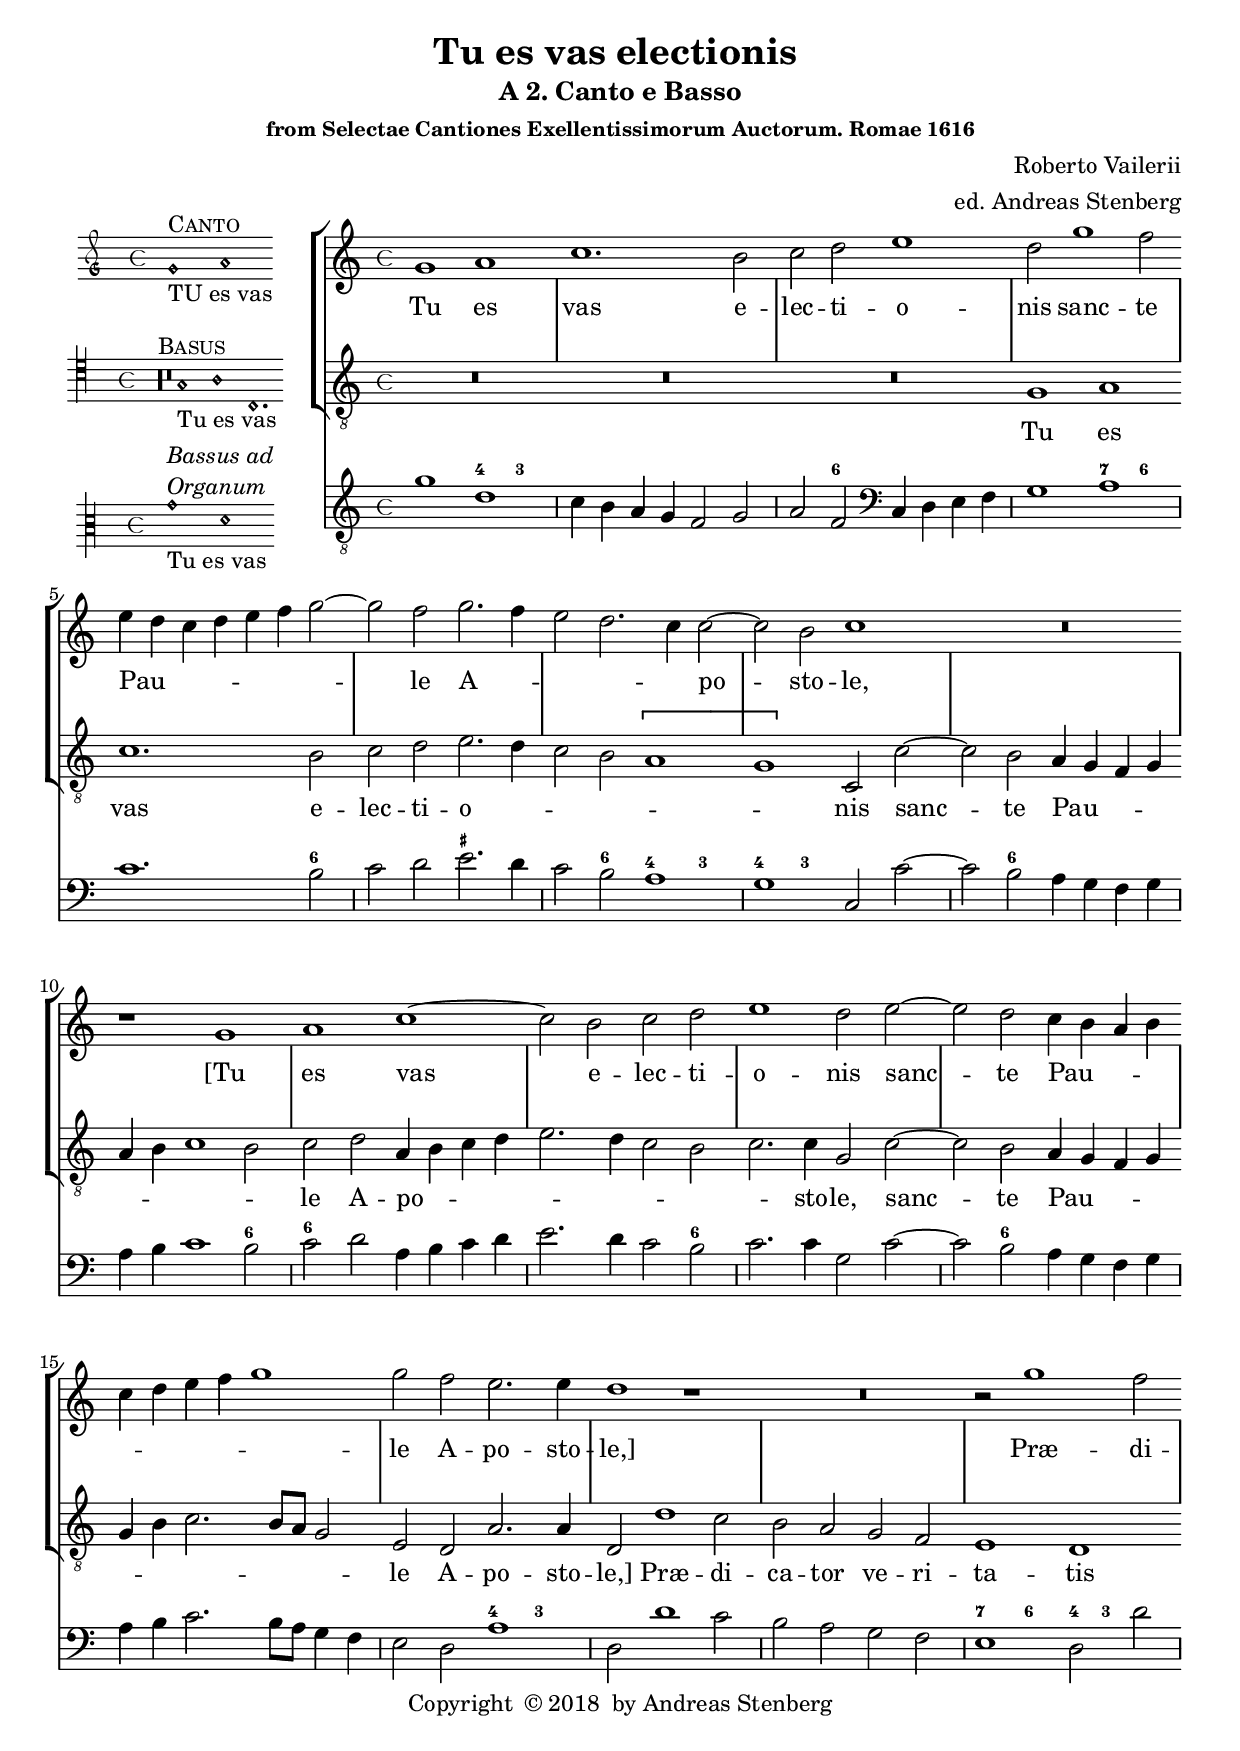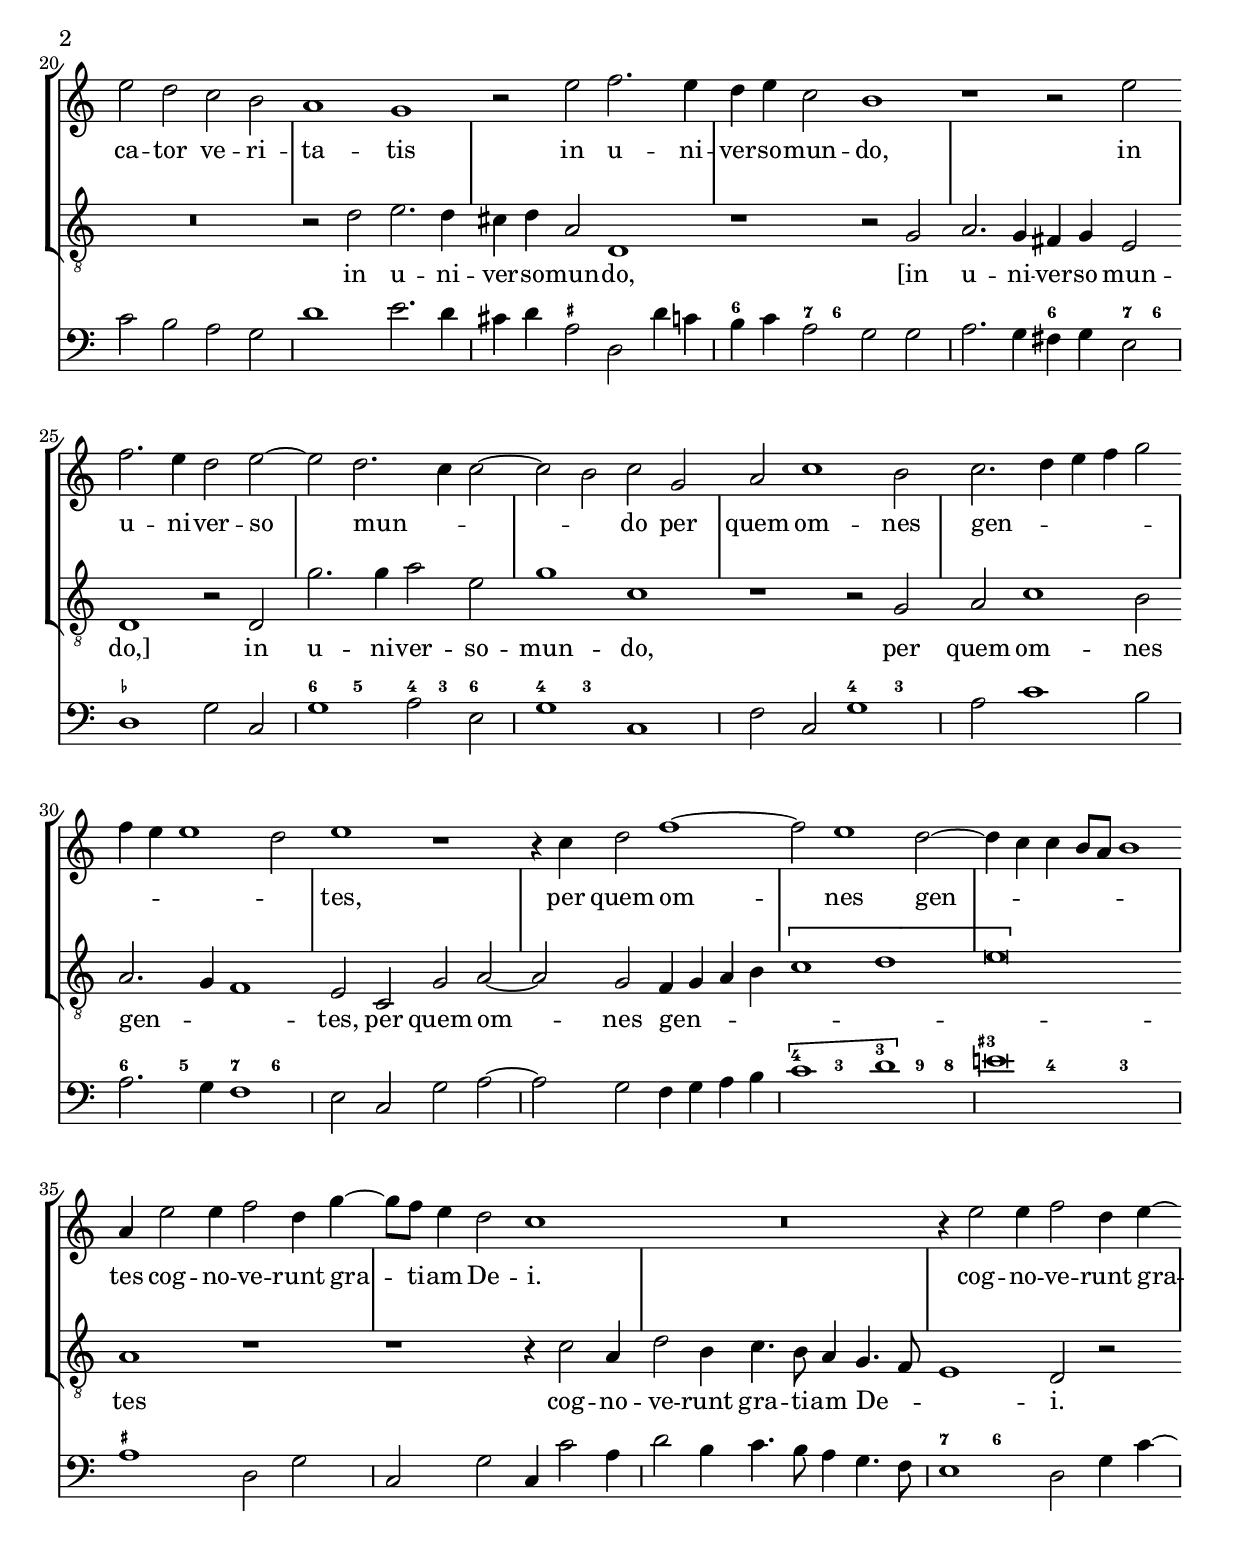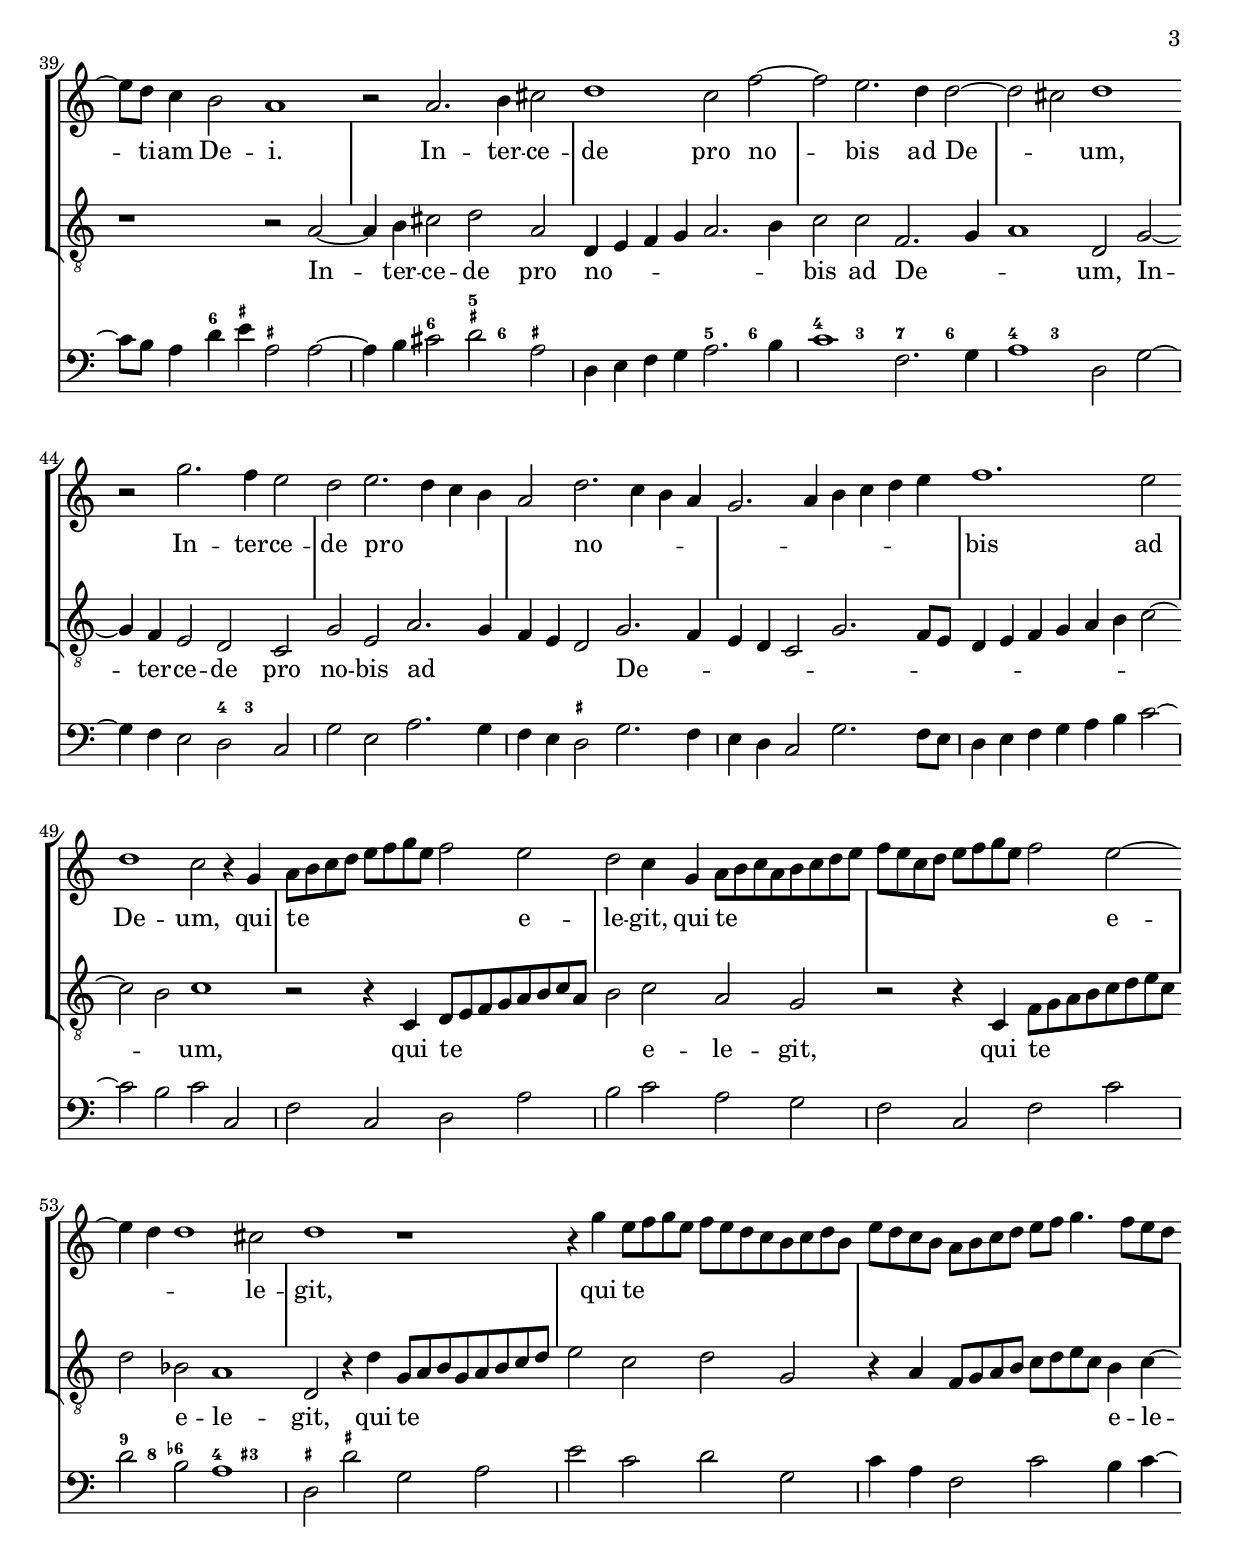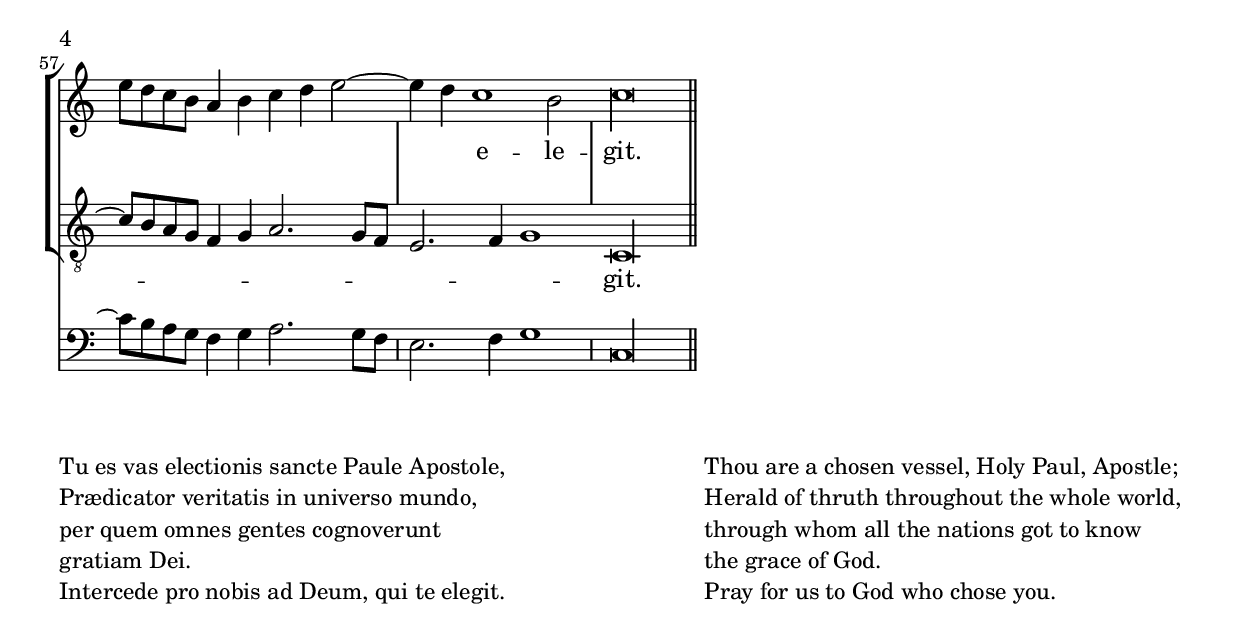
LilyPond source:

\version "2.18.0"
\include "deutsch.ly"
#(append! supported-clefs '(("mensural-f3" . ("clefs.mensural.f" 0 0))))
ficta = \once \set suggestAccidentals =##t
\header {
  title = \markup {
    \center-column {
      "Tu es vas electionis "
      %      "Wann er zu nacht"
      %      \vspace #0.5
    }
  }
  subtitle = "A 2. Canto e Basso"
  subsubtitle = "from Selectae Cantiones Exellentissimorum Auctorum. Romae 1616"
  composer = "Roberto Vailerii"
  arranger = "ed. Andreas Stenberg"
  poet = ""
  meter =""
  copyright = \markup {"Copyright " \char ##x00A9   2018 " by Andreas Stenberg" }
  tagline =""
}
global = {
  \override Staff.TimeSignature.style = #'mensural
  \key c \major
}
%% PDF p.10
sopMusic = \relative c'' {

  \set Score.tempoHideNote = ##t
  \tempo 1 = 72
  \time 4/4
  \set Timing.measureLength = #(ly:make-moment 4/2)
   \set Timing.defaultBarType = "|"
  \override Staff.BarLine.transparent = ##t
  g1 a1
  c1. h2
  c2 d2 e1
  d2 g1 f2
  e4( d4 c4 d4 e4 f4 g2~
  g2) f2 g2.( f4			%% end of first line in orig
  e2 d2. c4) c2~
  c2 h2 c1
  R\breve
  r1 g1
  a1 c1~
  c2 h2 c2 d2
  e1 d2 e2~
  e2 d2 c4( h4 a4 h4			%% end of second line.
  c4 d4 e4 f4 g1)
  g2 f2 e2. e4
  d1 r1
  R\breve
  r2 g1 f2
  e2 d2 c2 h2
  a1 g1
  r2 e'2 f2. e4				%% end of third line
  d4 e4 c2 h1
  r1 r2 e2
  f2. e4 d2 e2~
  e2 d2.( c4 c2~
  c2 h2) c2 g2
  a2 c1 h2
  c2.( d4 e4 f4 g2			%% end of fourth line
  f4 e4 e1 d2)
  e1 r1
  r4 c4 d2 f1~
  f2 e1 d2~(
  d4 c4 c4 h8 a8 h1)
  a4 e'2 e4 f2 d4 g4~
  g8 f8 e4				%% end of fifth line (last on first page).
  d2 c1
  R\breve
  r4 e2 e4 f2 d4 e4~
  e8 d8 c4 h2 a1
  r2 a2. h4 cis2
  d1 c2 f2~
  f2 e2. d4 d2~(
  d2 cis2) d1				%% end of sixth line (first on second page).
  r2 g2. f4 e2
  d2 e2.( d4 c4 h4
  a2) d2.( c4 h4 a4
  g2. a4 h4 c4 d4 e4)
  f1. e2
  d1 c2					%% end of sewenth line.
  r4 g4
  a8( h8 c8 d8 e8 f8 g8 e8 f2)
  e2 d2 c4 g4 a8( h8 c8 a8
  h8 c8 d8 e8 f8 e8 c8 d8 e8 f8 g8 e8	%5 end of eight line.
  f2) e2~(
  e4 d4 d1) cis2
  d1 r1
  r4 g4 e8( f8 g8 e8
  f8 e8 d8 c8  h8 c8 d8 h8  e8 d8 c8 h8  a8 h8 c8 d8 %% end of line nine.
  e8 f8 g4. f8 e8 d8
  e8 d8 c8 h8 a4 h4 c4 d4 e2~
  e4 d4) c1 h2
  \cadenzaOn
  c\longa
  \revert Staff.BarLine.transparent
  \bar "||"
  \cadenzaOff
}
sopWords = \lyricmode {
  Tu es vas e -- lec -- ti -- o -- nis
  sanc -- te Pau -- le A -- po -- sto -- le,
  [Tu es vas e -- lec -- ti -- o -- nis
  sanc -- te Pau -- le A -- po -- sto -- le,]
  Præ -- di -- ca -- tor ve -- ri -- ta -- tis in u -- ni -- ver -- so -- mun -- do,
  in u -- ni -- ver -- so mun -- do
  per quem om -- nes gen -- tes,
  per quem om -- nes gen -- tes
  cog -- no -- ve -- runt gra -- ti -- am De -- i.
  cog -- no -- ve -- runt gra -- ti -- am De -- i.
  In -- ter -- ce -- de pro no -- bis ad De -- um,
  In -- ter -- ce -- de pro no -- bis ad De -- um,
  qui te e -- le -- git,
  qui te e -- le -- git,
  qui te e -- le -- git.

}

%% PDF p.42
bassMusic = \relative c' {
   \set Timing.defaultBarType = "|"
  \override Staff.BarLine.transparent = ##t
  R\breve*3
  g1 a1
  c1. h2
  c2 d2 e2.( d4
  c2 h2 \[a1
  g1)\] c,2 c'2~
  c2 h2 a4( g4 f4 g4
  a4 h4 c1 h2)
  c2				%% end of first line in orig.
  d2 a4( h4 c4 d4
  e2. d4 c2 h2
  c2.) c4 g2 c2~
  c2 h2 a4( g4 f4 g4
  g4 h4 c2. h8 a8 g2)
  e2 d2 a'2. a4
  d,2				%% end of second line (last on first page).
  d'1 c2
  h2 a2 g2 f2
  e1 d1
  R\breve
  r2 d'2 e2. d4
  cis4 d4 a2 d,1
  r1 r2 g2
  a2. g4 fis4 g4 e2
  d1 r2 d2			%% end of third line. (first o seond page).
  g'2. g4 a2 e2
  g1 c,1
  r1 r2 g2
  a2 c1 h2
  a2.( g4 f1)
  e2 c2 g'2 a2~
  a2 g2 f4( g4 a4 h4
  \[c1 d1
  e\breve)\]
  a,1 					%% end of fourth line.
  r1
  r1 r4 c2 a4
  d2 h4 c4. h8 a4 g4.( f8
  e1) d2 r2
  r1 r2 a'2~
  a4 h4 cis2 d2 a2
  d,4( e4 f4 g4 a2. h4)
  c2 c2 			%% end of fifth line
  f,2.( g4
  a1) d,2 g2~
  g4 f4 e2 d2 c2
  g'2 e2 a2.( g4
  f4 e4 d2) g2.( f4
  e4 d4 c2 g'2. f8 e8
  d4 e4 			%% end of sixth line.
  f4 g4 a4 h4 c2~
  c2 h2) c1
  r2 r4 c,4  d8( e8 f8 g8 a8 h8 c8 a8
  h2) c2 a2 g2
  r2 r4 c,4  f8( g8 a8 h8	%% end of seventh line
  c8 d8 e8 c8
  d2) b2 a1
  d,2 r4 d'4 g,8( a8  h8 g8 a8 h8 c8 d8
  e2 c2	 d2 g,2
  r4 a4 f8( g8 a8 h8		%% end of eight line.
  c8 d8 e8 c8) h4 c4~(
  c8 h8 a8 g8 f4 g4 a2. g8 f8
  e2. f4 g1)
  \cadenzaOn
  c,\longa
  \revert Staff.BarLine.transparent
  \cadenzaOff
}
bassWords = \lyricmode {
  Tu es vas e -- lec -- ti -- o -- nis
  sanc -- te Pau -- le A -- po -- sto -- le,
  sanc -- te Pau -- le A -- po -- sto -- le,]
  Præ -- di -- ca -- tor ve -- ri -- ta -- tis
  in u -- ni -- ver -- so -- mun -- do,
  [in u -- ni -- ver -- so mun -- do,]
  in u -- ni -- ver -- so -- mun -- do,
  per quem om -- nes gen -- tes,
  per quem om -- nes gen -- tes
  cog -- no -- ve -- runt gra -- ti -- am De -- i.

  In -- ter -- ce -- de pro no -- bis ad De -- um,
  In -- ter -- ce -- de pro no -- bis ad De -- um,
  qui te e -- le -- git,
  qui te e -- le -- git,
  qui te e -- le -- git.
}
continuo = \figuremode {
  s1 <4>2 <3>2
  s1 s1
  s2 <6>2 s1
  s1 <7>2 <6>2
  s1  s2 <6>2
  s1 <_+>1
  s2 <6>2 <4>2 <3>2
  <4>2 <3>2			%% end of first line in orig.
  s1
  s2 <6>2 s1
  s1 s2 <6>2
  <6>1 s1
  s1 s2 <6>2
  s1 s1
  s2 <6>2 s1
  s1 s2				%% end of second line
  s2
  s1 <4>2 <3>2
  s1 s1
  s1 s1
  <7>2 <6>2 <4>4 <3>4 s2
  s1 s1
  s1 s1
  s2 <_+>2 s1
  <6>2 <7>4 <6>4  s1
  s1				%% end of third line
  <6>2 <7>4 <6>4
  <_->1 s1
  <6>2 <5>2  <4>4 <3>4 <6>2
  <4>2 <3>2 s1
  s1 <4>2 <3>2
  s1 s1
  <6>2 <5>2 <7>2 <6>2
  s1 s1
  s1 s1
  <4>2 <3>2 <3>2 <9>4 <8>4	%% end of fourth line
  <3+>2 <4>2 <3>1
  <_+>1 s1
  s1 s1
  s1 s1
  <7>2 <6>2 s1
  s2 <6>4 <_+>4 <_+>2 s2
  s2 <6>2 <5 _+>4 <6>4 <_+>2	%% end of fifth line
  s1 <5>2 <6>2
  <4>2 <3>2 <7>2 <6>2
  <4>2 <3>2 s1
  s1 <4>4 <3>4 s2
  s1 s1
  s2 <_+>2 s1
  s1				%% end of sixth line.
  s1
  s1 s1
  s1 s1
  s1 s1
  s1 s1
  s1 s1
  <9>4 <8>4 <6->2 		%5 end of sewenth line.
  <4>2 <3+>2
  <_+>2 <_+>2 s1
  s1 s1
  s1 s1
  s1 s1
  s1 s1
  s\longa
  \override Staff.BassFigureAlignmentPositioning.direction = #UP
  %\bassFigureStaffAlignmentUp
  \set Staff.useBassFigureExtenders = ##t
  \override Staff.BassFigureAlignmentPositioning.direction = #DOWN
  %\bassFigureStaffAlignmentDown
}


bassAdOrgMusic = \relative c {
  \clef "G_8"
  \time 4/4
  \set Timing.measureLength = #(ly:make-moment 4/2)
  g''1 d1
  c4 h4 a4 g4 f2 g2
  a2 f2 \clef "bass" c4 d4 e4 f4
  g1 a1
  c1. h2
  c2 d2 e2. d4
  c2 h2 a1
  g1				%% end of first line
  c,2 c'2~
  c2 h2 a4 g4 f4 g4
  a4 h4 c1 h2
  c2 d2 a4 h4 c4 d4
  e2. d4 c2 h2
  c2. c4 g2 c2~
  c2 h2 a4 g4 f4 g4
  a4 h4 c2. h8 a8 			%% end of second line.
  g4 f4 e2 d2
  a'1
  d,2 d'1 c2
  h2 a2 g2 f2
  e1 d2 d'2
  c2 h2 a2 g2
  d'1 e2. d4
  cis4 d4 a2  d,2 d'4 c4
  h4 c4 a2  g2 g2
  a2. g4			%% end fo third line.
  fis4 g4 e2
  d1 g2 c,2
  g'1 a2 e2
  g1 c,1
  f2 c2 g'1
  a2 c1 h2
  a2. g4 f1
  e2 c2 g'2 a2~
  a2 g2 f4 g4 a4 h4
  \[c1 d1\] 			%% end of fourth line
  e!\breve
  a,1 d,2 g2
  c,2 g'2 c,4 c'2 a4
  d2 h4 c4. h8 a4 g4. f8
  e1 d2 g4 c4~
  c8 h8 a4 d4 e4 a,2 a2~
  a4 h4 cis2 d2 a2		%% end of fifth line.
  d,4 e4 f4 g4 a2. h4
  c1 f,2. g4
  a1 d,2 g2~
  g4 f4 e2 d2 c2
  g'2 e2 a2. g4
  f4 e4 d2 g2. f4
  e4 d4 c2			%% end of sixth line
  g'2. f8 e8
  d4 e4 f4 g4  a4 h4 c2~
  c2 h2 c2 c,2		%% This measure in orig is ~c'2 h2 c2 c'2
  f2 c2 d2 a'2
  h2 c2 a2 g2
  f2 c2 f2 c'2
  d2 h2				%% end of seventh line
  a1
  d,2 d'2 g,2 a2
  e'2 c2 d2 g,2
  c4 a4 f2 c'2 h4 c4~
  c8 h8 a8 g8  f4 g4 a2. g8 f8
  e2. f4 g1
  \cadenzaOn
  c,\longa
  \revert Staff.BarLine.bar-extent
  \bar "||"
  \revert Staff.BarLine.transparent
  \cadenzaOff
}

incipitDiscantus = \markup {
  \score {
    {
      %      \set Staff.instrumentName = #"Tenor "
      \override NoteHead.style = #'neomensural
      \override Rest.style = #'neomensural
      \override Staff.TimeSignature.style = #'mensural
      \cadenzaOn
      \clef "petrucci-g"
      \key c \major
      \time 4/4

      g'1^\markup { \smallCaps"Canto"} _"TU es vas"
      a'1
    }
    \layout {
      \context {
        \Voice
        \remove "Ligature_bracket_engraver"
        \consists "Mensural_ligature_engraver"
      }
      line-width = 4.5\cm
    }
  }
}

incipitBassus = \markup {
  \score {
    {
      %      \set Staff.instrumentName = #"Tenor "
      \override NoteHead.style = #'neomensural
      \override Rest.style = #'neomensural
      \override Staff.TimeSignature.style = #'mensural
      \cadenzaOn
      \clef "petrucci-c4"
      \key c \major
      \time 4/4
      r\longa^\markup \smallCaps"Basus"
      r\breve g1 _"Tu es vas "
      a1 c1.
    }
    \layout {
      \context {
        \Voice
        \remove "Ligature_bracket_engraver"
        \consists "Mensural_ligature_engraver"
      }
      line-width = 4.5\cm
    }
  }
}

incipitBassusAdOrganum = \markup {
  \score {
    {
      %      \set Staff.instrumentName = #"Tenor "
      \override NoteHead.style = #'neomensural
      \override Rest.style = #'neomensural
      \override Staff.TimeSignature.style = #'mensural
      \cadenzaOn
      \clef "petrucci-c3"
      \key c \major
      \time 4/4
      g'1^\markup  \column { \italic "Bassus ad" \italic "Organum" }_"Tu es vas"
      d'1
    }
    \layout {
      \context {
        \Voice
        \remove "Ligature_bracket_engraver"
        \consists "Mensural_ligature_engraver"
      }
      line-width = 4.5\cm
    }
  }
}


\score {
  <<
  <<
    \new StaffGroup \with {
      \override VerticalAxisGroup.staff-staff-spacing = #'((basic-distance . 12))
    } <<
      \new Staff = treble <<
        \set Staff.instrumentName = \incipitDiscantus
        \new Voice = "sopranos" {
          \set  Staff.midiInstrument ="choir aahs"
          %	\voiceOne
          << \global \sopMusic >>
        }
      >>
      \new Lyrics = sopranos { s1 }
      
      \new Staff ="basses" {
        \set Staff.instrumentName = \incipitBassus

        \new Voice = "basses" {
          \set  Staff.midiInstrument ="choir aahs"
          \clef "treble_8"
          %	\voiceTwo
          << \global \bassMusic >>
        }
      }
    >>
    \new Lyrics = basses { s1 }
      \new Staff ="bassAdOrg" \with { \override BarLine.bar-extent = #'(-1 . 1) }
      { 
        \set Staff.instrumentName = \incipitBassusAdOrganum
        \new Voice = "bassusAdOrganum" {
          \clef "bass"
          %	\voiceTwo
          << \global \bassAdOrgMusic >>
        }
      }
      \context Staff = bassAdOrg \continuo
  >>
    \context Lyrics = sopranos \lyricsto sopranos \sopWords
    \context Lyrics = basses \lyricsto basses \bassWords
  >>
  \layout {
    \context {
      \Score
      % no bars in staves
      %      \override BarLine.transparent = ##t

    }
    % the next three instructions keep the lyrics between the bar lines
    \context {
      \Lyrics
      \consists "Bar_engraver"
      \override BarLine.transparent = ##t
    }
    \context {
      \StaffGroup
      \consists "Separating_line_group_engraver"
    }
    \context {
      \Voice
      % no slurs
      \override Slur.transparent = ##t
      % Comment in the below "\remove" command to allow line
      % breaking also at those barlines where a note overlaps
      % into the next bar.  The command is commented out in this
      % short example score, but especially for large scores, you
      % will typically yield better line breaking and thus improve
      % overall spacing if you comment in the following command.
      %\remove "Forbid_line_break_engraver"
    }
    indent = 4.5\cm
  }

}

\markup {
  \column {
    \fill-line {
      \column {
        \justify-string #"Tu es vas electionis sancte Paule Apostole,

  Prædicator veritatis in universo mundo,
  
  per quem omnes gentes cognoverunt 

  gratiam Dei.
  
  Intercede pro nobis ad Deum, qui te elegit.
"
      }
      \hspace #0.2
      \column {
        \justify-string #"Thou are a chosen vessel, Holy Paul, Apostle;

  Herald of thruth throughout the whole world,
  
  through whom all the nations got to know 

  the grace of God.
  
  Pray for us to God who chose you."
      }
    }
  }
}

%% Midi

\score {
  <<
  <<
    \new StaffGroup \with {
      \override VerticalAxisGroup.staff-staff-spacing = #'((basic-distance . 12))
    } <<
      \new Staff = treble <<
        \set Staff.instrumentName = \incipitDiscantus
        \new Voice = "sopranos" {
          \set  Staff.midiInstrument ="choir aahs"
          %	\voiceOne
          << \global \sopMusic >>
        }
      >>
      \new Lyrics = sopranos { s1 }
      
      \new Staff ="basses" {
        \set Staff.instrumentName = \incipitBassus

        \new Voice = "basses" {
          \set  Staff.midiInstrument ="choir aahs"
          \clef "treble_8"
          %	\voiceTwo
          << \global \bassMusic >>
        }
      }
    >>
    \new Lyrics = basses { s1 }

    \new Staff ="bassAdOrg" {
        \set Staff.instrumentName = \incipitBassusAdOrganum
                  \set  Staff.midiInstrument ="choir aahs"
                  \set  Staff.midiInstrument ="reed organ"
                  \set Staff.midiMinimumVolume = #0.3
                  \set Staff.midiMaximumVolume = #0.6
        \new Voice = "bassusAdOrganum" {
          \clef "bass"
          %	\voiceTwo
          << \global \bassAdOrgMusic >>
        }
      }
      \context Staff = bassAdOrg \continuo
  >>
    \context Lyrics = sopranos \lyricsto sopranos \sopWords
    \context Lyrics = basses \lyricsto basses \bassWords
  >>
  \midi {
  }
}
\paper {
  ragged-bottom = ##t
  ragged-last-bottom = ##t
  ragged-last = ##t
}

%{
convert-ly.py (GNU LilyPond) 2.18.2  convert-ly.py: Processing `'...
Applying conversion: 2.15.7, 2.15.9, 2.15.10, 2.15.16, 2.15.17,
2.15.18, 2.15.19, 2.15.20, 2.15.25, 2.15.32, 2.15.39, 2.15.40,
2.15.42, 2.15.43, 2.16.0, 2.17.0, 2.17.4, 2.17.5, 2.17.6, 2.17.11,
2.17.14, 2.17.15, 2.17.18, 2.17.19, 2.17.20, 2.17.25, 2.17.27,
2.17.29, 2.17.97, 2.18.0
%}
